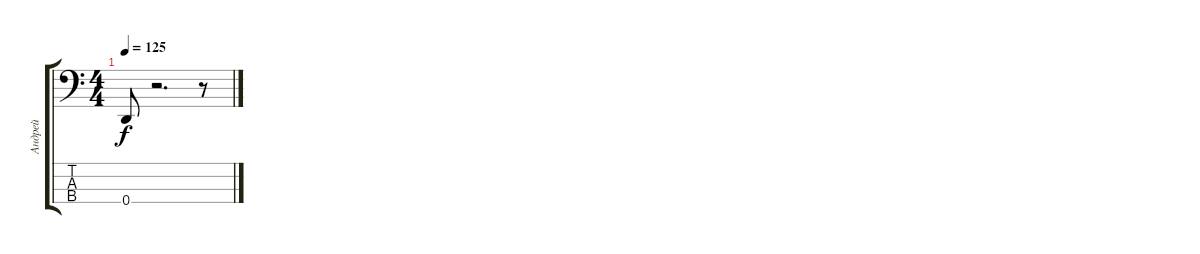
\track ("Андрей" "Андрей") {instrument electricbassfinger}
\staff {score tabs}
\tuning (G2 D2 A1 D1) {hide}
\ts (4 4)
\tempo 125
\clef f4
\ks c
0.4.8{dy f} r.2{d} r.8
